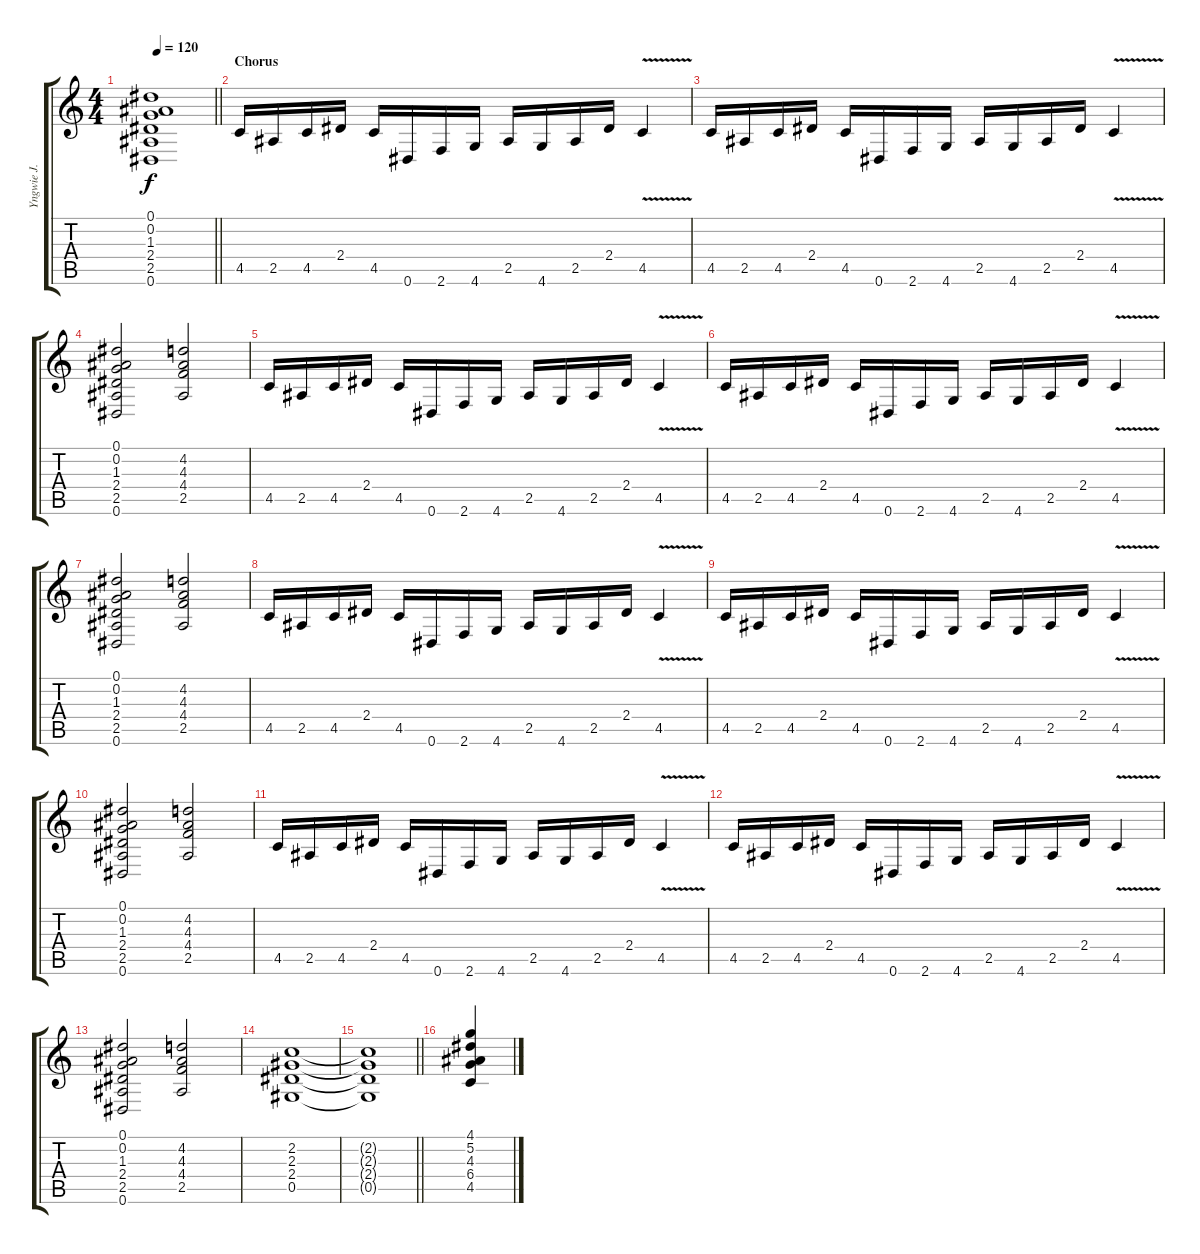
\track ("Yngwie J. Malmsteen" "Yngwie J. ") {instrument overdrivenguitar}
\staff {score tabs}
\tuning (Eb4 Bb3 Gb3 Db3 Ab2 Eb2) {hide}
\ts (4 4)
\tempo 120
\clef g2
\barLineRight lightlight
\ks c
(0.1 0.2 1.3 2.4 2.5 0.6).1{dy f} |
\section ("" "Chorus")
4.5.16 2.5.16 4.5.16 2.4.16 4.5.16 0.6.16 2.6.16 4.6.16 2.5.16 4.6.16 2.5.16 2.4.16 4.5{v}.4 |
4.5.16 2.5.16 4.5.16 2.4.16 4.5.16 0.6.16 2.6.16 4.6.16 2.5.16 4.6.16 2.5.16 2.4.16 4.5{v}.4 |
(0.1 0.2 1.3 2.4 2.5 0.6).2 (4.2 4.3 4.4 2.5).2 |
4.5.16 2.5.16 4.5.16 2.4.16 4.5.16 0.6.16 2.6.16 4.6.16 2.5.16 4.6.16 2.5.16 2.4.16 4.5{v}.4 |
4.5.16 2.5.16 4.5.16 2.4.16 4.5.16 0.6.16 2.6.16 4.6.16 2.5.16 4.6.16 2.5.16 2.4.16 4.5{v}.4 |
(0.1 0.2 1.3 2.4 2.5 0.6).2 (4.2 4.3 4.4 2.5).2 |
4.5.16 2.5.16 4.5.16 2.4.16 4.5.16 0.6.16 2.6.16 4.6.16 2.5.16 4.6.16 2.5.16 2.4.16 4.5{v}.4 |
4.5.16 2.5.16 4.5.16 2.4.16 4.5.16 0.6.16 2.6.16 4.6.16 2.5.16 4.6.16 2.5.16 2.4.16 4.5{v}.4 |
(0.1 0.2 1.3 2.4 2.5 0.6).2 (4.2 4.3 4.4 2.5).2 |
4.5.16 2.5.16 4.5.16 2.4.16 4.5.16 0.6.16 2.6.16 4.6.16 2.5.16 4.6.16 2.5.16 2.4.16 4.5{v}.4 |
4.5.16 2.5.16 4.5.16 2.4.16 4.5.16 0.6.16 2.6.16 4.6.16 2.5.16 4.6.16 2.5.16 2.4.16 4.5{v}.4 |
(0.1 0.2 1.3 2.4 2.5 0.6).2 (4.2 4.3 4.4 2.5).2 |
(2.2 2.3 2.4 0.5).1 |
\barLineRight lightlight
(2.2{t} 2.3{t} 2.4{t} 0.5{t}).1 |
(4.1 5.2 4.3 6.4 4.5).4
